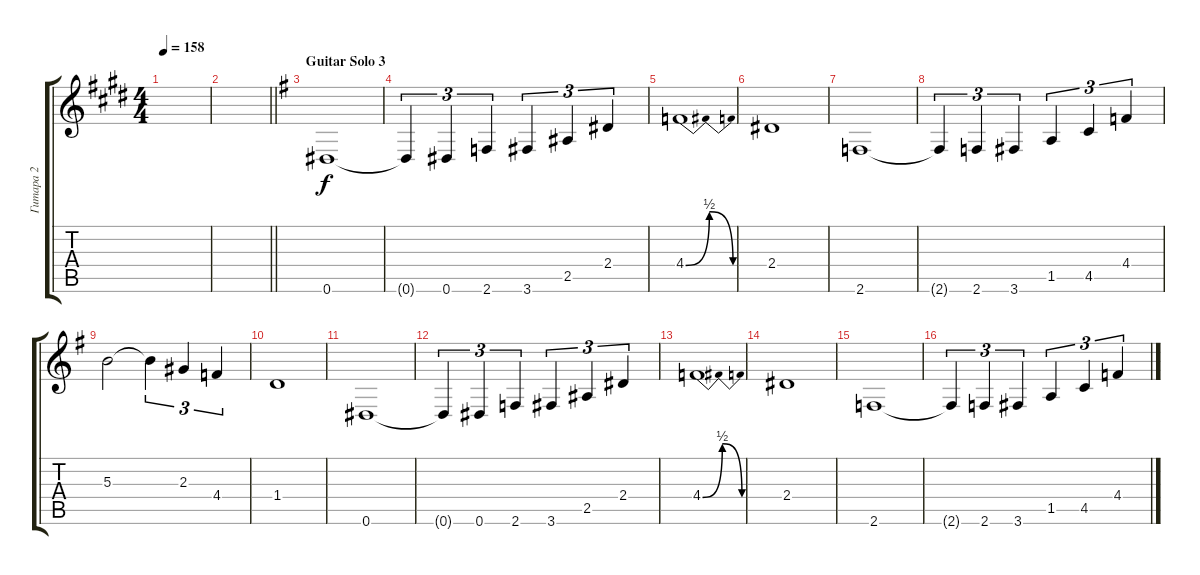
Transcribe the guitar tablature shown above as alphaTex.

\track ("Гитара 2" "Гитара 2") {instrument distortionguitar}
\staff {score tabs}
\tuning (Eb4 Bb3 Gb3 Db3 Ab2 Eb2) {hide}
\ts (4 4)
\tempo 158
\clef g2
\ks c#minor
|
\barLineRight lightlight
|
\section ("" "Guitar Solo 3")
\ks eminor
0.6.1 |
0.6{t}.4{tu (3 2)} 0.6.4{tu (3 2)} 2.6.4{tu (3 2)} 3.6.4{tu (3 2)} 2.5.4{tu (3 2)} 2.4.4{tu (3 2)} |
4.4{be (bendrelease 0 0 6 2 47 2 60 0)}.1 |
2.4.1 |
2.6.1 |
2.6{t}.4{tu (3 2)} 2.6.4{tu (3 2)} 3.6.4{tu (3 2)} 1.5.4{tu (3 2)} 4.5.4{tu (3 2)} 4.4.4{tu (3 2)} |
5.3.2 5.3{t}.4{tu (3 2)} 2.3.4{tu (3 2)} 4.4.4{tu (3 2)} |
1.4.1 |
0.6.1 |
0.6{t}.4{tu (3 2)} 0.6.4{tu (3 2)} 2.6.4{tu (3 2)} 3.6.4{tu (3 2)} 2.5.4{tu (3 2)} 2.4.4{tu (3 2)} |
4.4{be (bendrelease 0 0 6 2 47 2 60 0)}.1 |
2.4.1 |
2.6.1 |
2.6{t}.4{tu (3 2)} 2.6.4{tu (3 2)} 3.6.4{tu (3 2)} 1.5.4{tu (3 2)} 4.5.4{tu (3 2)} 4.4.4{tu (3 2)}
